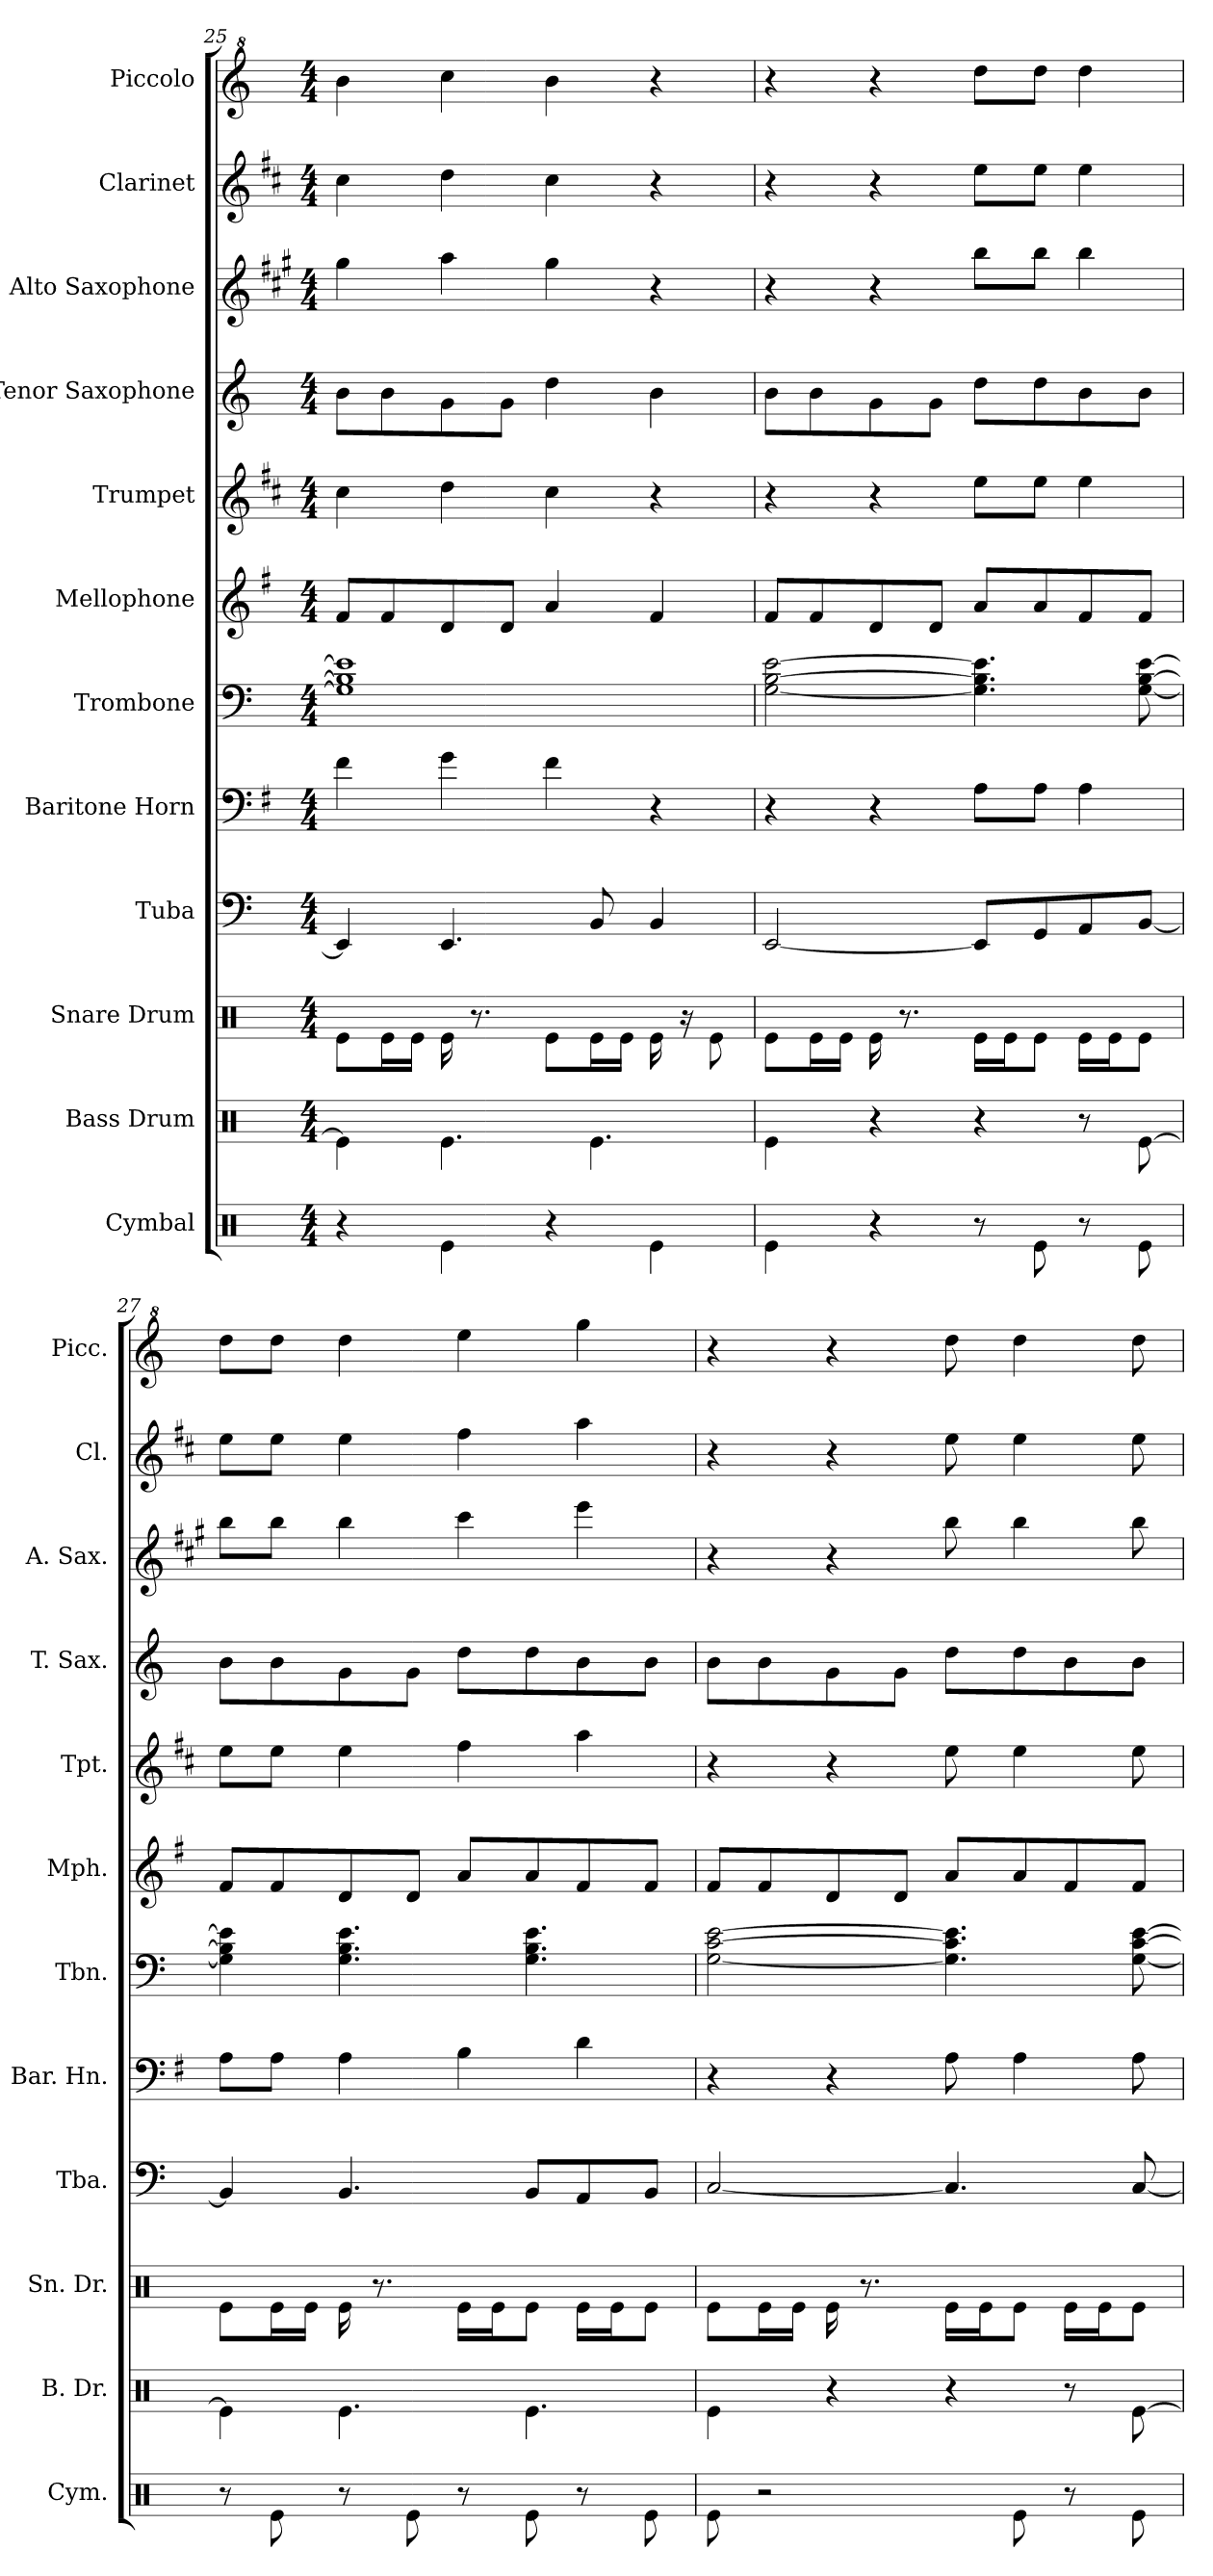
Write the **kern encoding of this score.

**kern	**kern	**kern	**kern	**kern	**kern	**kern	**kern	**kern	**kern	**kern	**kern
*part12	*part11	*part10	*part9	*part8	*part7	*part6	*part5	*part4	*part3	*part2	*part1
*staff12	*staff11	*staff10	*staff9	*staff8	*staff7	*staff6	*staff5	*staff4	*staff3	*staff2	*staff1
*I"Cymbal	*I"Bass Drum	*I"Snare Drum	*I"Tuba	*I"Baritone Horn	*I"Trombone	*I"Mellophone	*I"Trumpet	*I"Tenor Saxophone	*I"Alto Saxophone	*I"Clarinet	*I"Piccolo
*I'Cym.	*I'B. Dr.	*I'Sn. Dr.	*I'Tba.	*I'Bar. Hn.	*I'Tbn.	*I'Mph.	*I'Tpt.	*I'T. Sax.	*I'A. Sax.	*I'Cl.	*I'Picc.
*clefX	*clefX	*clefX	*clefF4	*clefF4	*clefF4	*clefG2	*clefG2	*clefG2	*clefG2	*clefG2	*clefG^2
*	*	*	*	*ITrd4c7	*	*ITrd4c7	*ITrd1c2	*ITrd8c14	*ITrd5c9	*ITrd1c2	*ITrd-7c-12
*k[]	*k[]	*k[]	*k[]	*k[]	*k[]	*k[]	*k[]	*k[]	*k[]	*k[]	*k[]
*M4/4	*M4/4	*M4/4	*M4/4	*M4/4	*M4/4	*M4/4	*M4/4	*M4/4	*M4/4	*M4/4	*M4/4
=25	=25	=25	=25	=25	=25	=25	=25	=25	=25	=25	=25
4r	4Re\]	8Re\L	4EE/]	4B\	1G] 1B] 1e]	8B/L	4b\	8B\L	4b\	4b\	4bbb\
.	.	16Re\L	.	.	.	8B/	.	8B\	.	.	.
.	.	16Re\JJ	.	.	.	.	.	.	.	.	.
4Re\	4.Re\	16Re\	4.EE/	4c\	.	8G/	4cc\	8G\	4cc\	4cc\	4cccc\
.	.	8.r	.	.	.	.	.	.	.	.	.
.	.	.	.	.	.	8G/J	.	8G\J	.	.	.
4r	.	8Re\L	.	4B\	.	4d/	4b\	4d\	4b\	4b\	4bbb\
.	4.Re\	16Re\L	8BB/	.	.	.	.	.	.	.	.
.	.	16Re\JJ	.	.	.	.	.	.	.	.	.
4Re\	.	16Re\	4BB/	4r	.	4B/	4r	4B\	4r	4r	4r
.	.	16r	.	.	.	.	.	.	.	.	.
.	.	8Re\	.	.	.	.	.	.	.	.	.
=26	=26	=26	=26	=26	=26	=26	=26	=26	=26	=26	=26
4Re\	4Re\	8Re\L	[2EE/	4r	[2G\ [2B\ [2e\	8B/L	4r	8B\L	4r	4r	4r
.	.	16Re\L	.	.	.	8B/	.	8B\	.	.	.
.	.	16Re\JJ	.	.	.	.	.	.	.	.	.
4r	4r	16Re\	.	4r	.	8G/	4r	8G\	4r	4r	4r
.	.	8.r	.	.	.	.	.	.	.	.	.
.	.	.	.	.	.	8G/J	.	8G\J	.	.	.
8r	4r	16Re\LL	8EE/L]	8D\L	4.G\] 4.B\] 4.e\]	8d/L	8dd\L	8d\L	8dd\L	8dd\L	8dddd\L
.	.	16Re\J	.	.	.	.	.	.	.	.	.
8Re\	.	8Re\J	8GG/	8D\J	.	8d/	8dd\J	8d\	8dd\J	8dd\J	8dddd\J
8r	8r	16Re\LL	8AA/	4D\	.	8B/	4dd\	8B\	4dd\	4dd\	4dddd\
.	.	16Re\J	.	.	.	.	.	.	.	.	.
8Re\	[8Re\	8Re\J	[8BB/J	.	[8G\ [8B\ [8e\	8B/J	.	8B\J	.	.	.
!!LO:PB:g=z
=27	=27	=27	=27	=27	=27	=27	=27	=27	=27	=27	=27
8r	4Re\]	8Re\L	4BB/]	8D\L	4G\] 4B\] 4e\]	8B/L	8dd\L	8B\L	8dd\L	8dd\L	8dddd\L
8Re\	.	16Re\L	.	8D\J	.	8B/	8dd\J	8B\	8dd\J	8dd\J	8dddd\J
.	.	16Re\JJ	.	.	.	.	.	.	.	.	.
8r	4.Re\	16Re\	4.BB/	4D\	4.G\ 4.B\ 4.e\	8G/	4dd\	8G\	4dd\	4dd\	4dddd\
.	.	8.r	.	.	.	.	.	.	.	.	.
8Re\	.	.	.	.	.	8G/J	.	8G\J	.	.	.
8r	.	16Re\LL	.	4E\	.	8d/L	4ee\	8d\L	4ee\	4ee\	4eeee\
.	.	16Re\J	.	.	.	.	.	.	.	.	.
8Re\	4.Re\	8Re\J	8BB/L	.	4.G\ 4.B\ 4.e\	8d/	.	8d\	.	.	.
8r	.	16Re\LL	8AA/	4G\	.	8B/	4gg\	8B\	4gg\	4gg\	4gggg\
.	.	16Re\J	.	.	.	.	.	.	.	.	.
8Re\	.	8Re\J	8BB/J	.	.	8B/J	.	8B\J	.	.	.
=28	=28	=28	=28	=28	=28	=28	=28	=28	=28	=28	=28
8Re\	4Re\	8Re\L	[2C/	4r	[2G\ [2c\ [2e\	8B/L	4r	8B\L	4r	4r	4r
2r	.	16Re\L	.	.	.	8B/	.	8B\	.	.	.
.	.	16Re\JJ	.	.	.	.	.	.	.	.	.
.	4r	16Re\	.	4r	.	8G/	4r	8G\	4r	4r	4r
.	.	8.r	.	.	.	.	.	.	.	.	.
.	.	.	.	.	.	8G/J	.	8G\J	.	.	.
.	4r	16Re\LL	4.C/]	8D\	4.G\] 4.c\] 4.e\]	8d/L	8dd\	8d\L	8dd\	8dd\	8dddd\
.	.	16Re\J	.	.	.	.	.	.	.	.	.
8Re\	.	8Re\J	.	4D\	.	8d/	4dd\	8d\	4dd\	4dd\	4dddd\
8r	8r	16Re\LL	.	.	.	8B/	.	8B\	.	.	.
.	.	16Re\J	.	.	.	.	.	.	.	.	.
8Re\	[8Re\	8Re\J	[8C/	8D\	[8G\ [8c\ [8e\	8B/J	8dd\	8B\J	8dd\	8dd\	8dddd\
=	=	=	=	=	=	=	=	=	=	=	=
*-	*-	*-	*-	*-	*-	*-	*-	*-	*-	*-	*-
